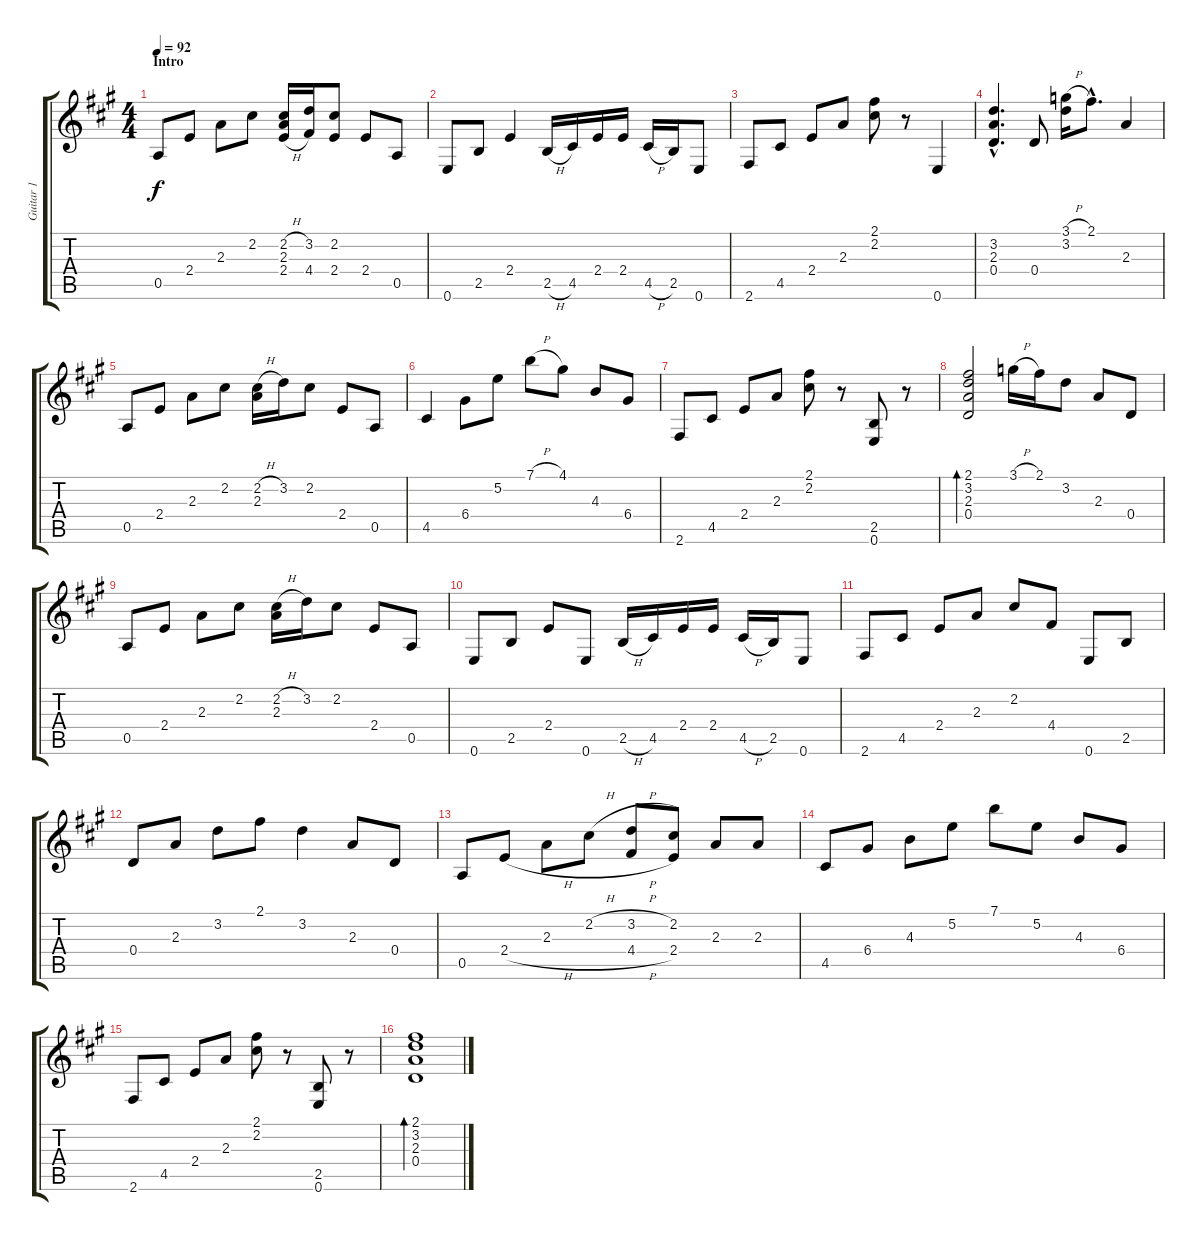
\track ("Guitar 1" "Guitar 1") {instrument electricguitarclean}
\staff {score tabs}
\tuning (E4 B3 G3 D3 A2 E2) {hide}
\ts (4 4)
\section ("" "Intro")
\tempo 92
\clef g2
\ks a
0.5.8{dy f instrument electricguitarclean} 2.4.8 2.3.8 2.2.8 (2.2{h} 2.3 2.4{h}).16 (3.2 4.4).16 (2.2 2.4).8 2.4.8 0.5.8 |
0.6.8 2.5.8 2.4.4 2.5{h}.16 4.5.16 2.4.16 2.4.16 4.5{h}.16 2.5.16 0.6.8 |
2.6.8 4.5.8 2.4.8 2.3.8 (2.1 2.2).8 r.8 0.6.4 |
(3.2{hac} 2.3{hac} 0.4{hac}).4{d} 0.4.8 (3.1{h} 3.2).16 2.1{hac}.8{d} 2.3.4 |
0.5.8 2.4.8 2.3.8 2.2.8 (2.2{h} 2.3).16 3.2.16 2.2.8 2.4.8 0.5.8 |
4.5.4 6.4.8 5.2.8 7.1{h}.8 4.1.8 4.3.8 6.4.8 |
2.6.8 4.5.8 2.4.8 2.3.8 (2.1 2.2).8 r.8 (2.5 0.6).8 r.8 |
(2.1 3.2 2.3 0.4).2{bd 120} 3.1{h}.16 2.1.16 3.2.8 2.3.8 0.4.8 |
0.5.8 2.4.8 2.3.8 2.2.8 (2.2{h} 2.3).16 3.2.16 2.2.8 2.4.8 0.5.8 |
0.6.8 2.5.8 2.4.8 0.6.8 2.5{h}.16 4.5.16 2.4.16 2.4.16 4.5{h}.16 2.5.16 0.6.8 |
2.6.8 4.5.8 2.4.8 2.3.8 2.2.8 4.4.8 0.6.8 2.5.8 |
0.4.8 2.3.8 3.2.8 2.1.8 3.2.4 2.3.8 0.4.8 |
0.5.8 2.4{h}.8 2.3.8 2.2{h}.8 (3.2{h} 4.4{h}).8 (2.2 2.4).8 2.3.8 2.3.8 |
4.5.8 6.4.8 4.3.8 5.2.8 7.1.8 5.2.8 4.3.8 6.4.8 |
2.6.8 4.5.8 2.4.8 2.3.8 (2.1 2.2).8 r.8 (2.5 0.6).8 r.8 |
(2.1 3.2 2.3 0.4).1{bd 120}
